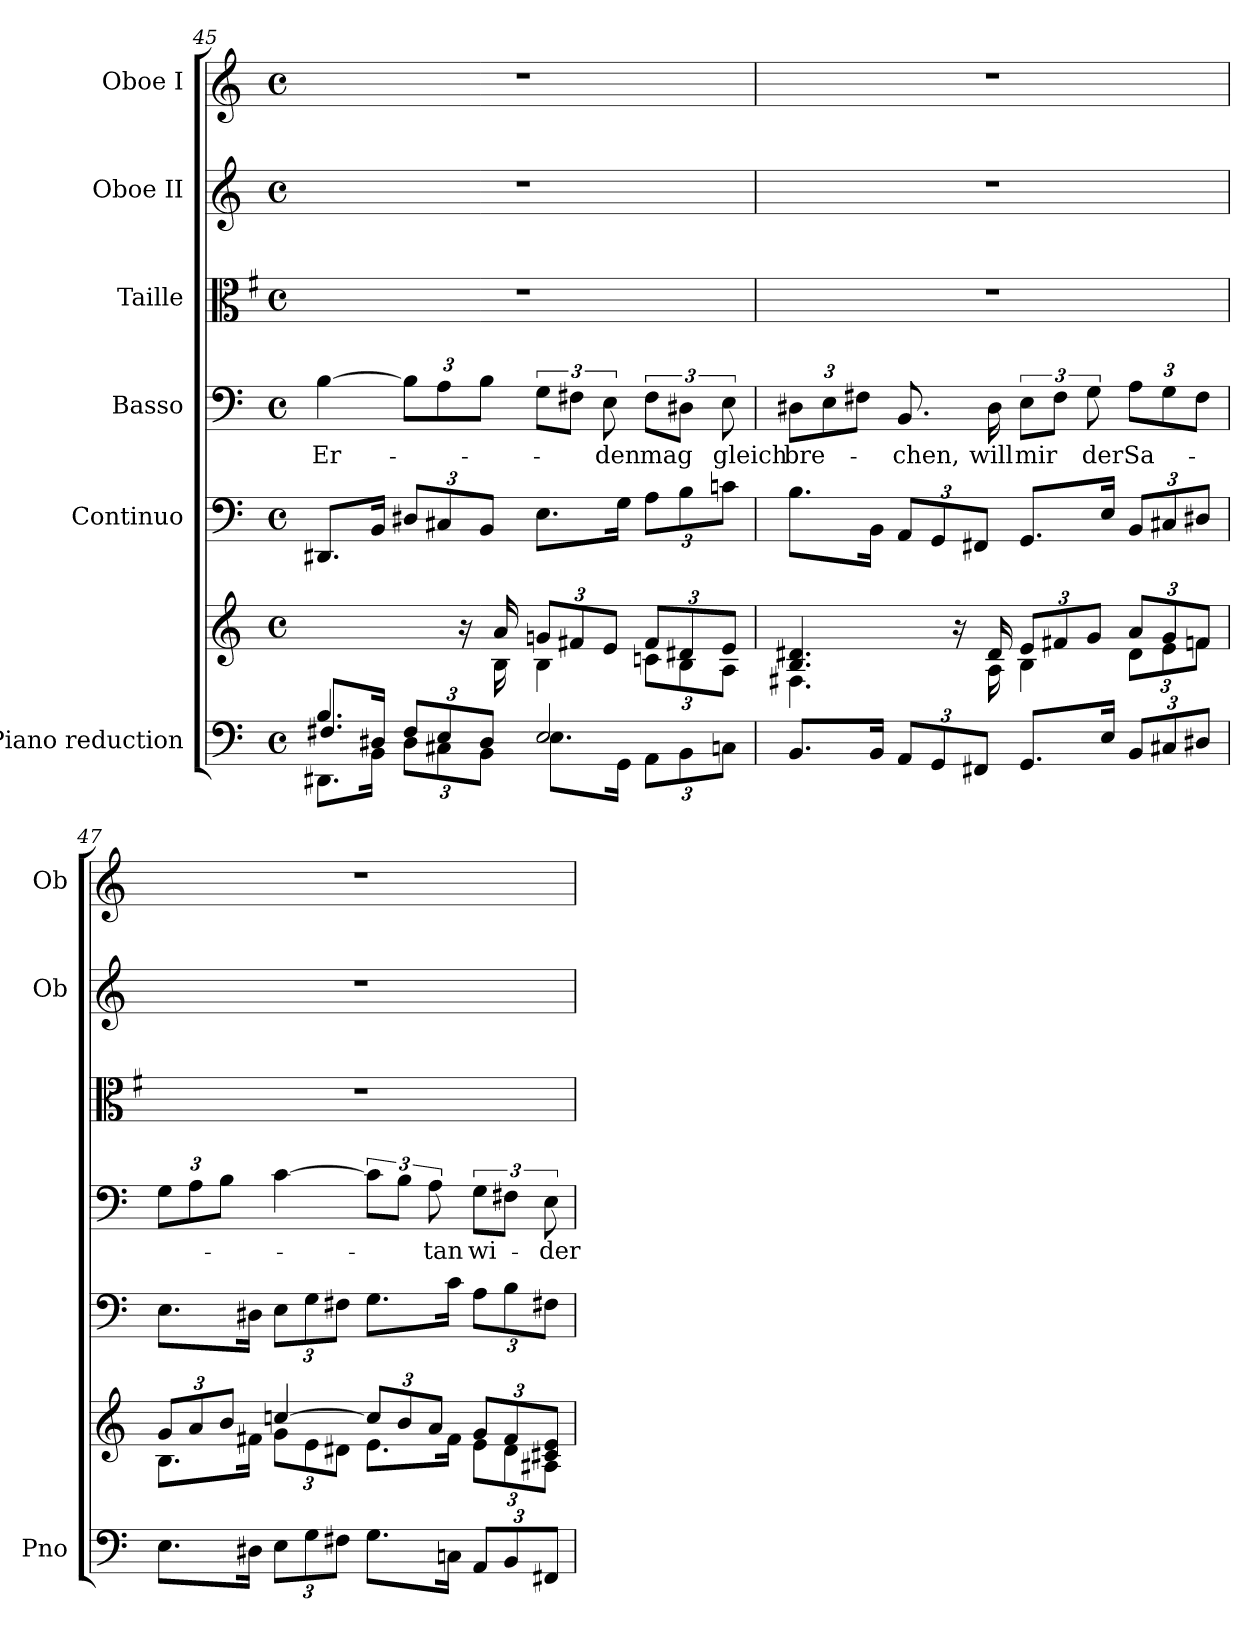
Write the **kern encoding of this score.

**kern	**kern	**kern	**kern	**text	**kern	**kern	**kern
*part6	*part6	*part5	*part4	*part4	*part3	*part2	*part1
*staff7	*staff6	*staff5	*staff4	*staff4	*staff3	*staff2	*staff1
*I"Piano reduction	*	*I"Continuo	*I"Basso	*	*I"Taille	*I"Oboe II	*I"Oboe I
*I'Pno	*	*	*	*	*	*I'Ob	*I'Ob
*clefF4	*clefG2	*clefF4	*clefF4	*	*clefC3	*clefG2	*clefG2
*	*	*	*	*	*ITrd4c7	*	*
*k[]	*k[]	*k[]	*k[]	*	*k[]	*k[]	*k[]
*M4/4	*M4/4	*M4/4	*M4/4	*	*M4/4	*M4/4	*M4/4
*met(c)	*met(c)	*met(c)	*met(c)	*	*met(c)	*met(c)	*met(c)
=45	=45	=45	=45	=45	=45	=45	=45
*^	*^	*	*	*	*	*	*
*	*^	*	*	*	*	*	*	*	*
!	!	!	!	!	!	!	!LO:LY:b	!	!	!
4.B/	8.F#X/L	8.DD#X\L	4ryy	4.ryy	8.DD#X/L	[4B\	Er-	1r	1r	1r
.	16D#X/Jk	16BB\Jk	.	.	16BB/Jk	.	.	.	.	.
*	*Xbrackettup	*	*	*	*Xbrackettup	*Xbrackettup	*	*	*	*
.	12F#/L	12D#\L	8ryy	.	12D#X/L	12B\L]	.	.	.	.
.	12E/	12C#X\	.	.	12C#X/	12A\	.	.	.	.
2ryy	.	.	16r	16ryy	.	.	.	.	.	.
.	12D#/J	12BB\J	.	.	12BB/J	12B\J	.	.	.	.
.	.	.	16a/	16B\	.	.	.	.	.	.
*	*	*	*Xbrackettup	*	*	*brackettup	*	*	*	*
.	2E/	8.E\L	12gn/L	4B\	8.E\L	12G\L	.	.	.	.
.	.	.	12f#X/	.	.	12F#X\J	.	.	.	.
!	!	!	!	!	!	!	!LO:LY:b	!	!	!
.	.	.	12e/J	.	.	12E\	-den	.	.	.
.	.	16GG\Jk	.	.	16G\Jk	.	.	.	.	.
!	!	!	!	!	!	!	!LO:LY:b	!	!	!
.	.	12AA\L	12f#/L	12cn\L	12A\L	12F#\L	mag	.	.	.
.	.	12BB\	12d#X/	12B\	12B\	12D#X\J	.	.	.	.
8ryy	.	.	.	.	.	.	.	.	.	.
!	!	!	!	!	!	!	!LO:LY:b	!	!	!
.	.	12Cn\J	12e/J	12A\J	12cn\J	12E\	gleich	.	.	.
*v	*v	*v	*	*	*	*	*	*	*	*
=46	=46	=46	=46	=46	=46	=46	=46	=46
*	*	*	*	*Xbrackettup	*	*	*	*
*^	*	*	*	*	*	*	*	*
*	*^	*	*	*	*	*	*	*	*
!	!	!	!	!	!	!	!LO:LY:b	!	!	!
*v	*v	*v	*	*	*	*	*	*	*	*
8.BB/L	4.B/ 4.d#X/	4.F#X\	8.B\L	12D#X\L	bre-	1r	1r	1r
.	.	.	.	12E\	.	.	.	.
.	.	.	.	12F#X\J	.	.	.	.
16BB/Jk	.	.	16BB\Jk	.	.	.	.	.
!	!	!	!	!	!LO:LY:b	!	!	!
12AA/L	.	.	12AA/L	8.BB/	-chen,	.	.	.
12GG/	.	.	12GG/	.	.	.	.	.
.	16r	16ryy	.	.	.	.	.	.
12FF#X/J	.	.	12FF#X/J	.	.	.	.	.
!	!	!	!	!	!LO:LY:b	!	!	!
.	16d#/	16A\	.	16D#\	will	.	.	.
*	*	*	*	*brackettup	*	*	*	*
!	!	!	!	!	!LO:LY:b	!	!	!
8.GG/L	12e/L	4B\	8.GG/L	12E\L	mir	.	.	.
.	12f#X/	.	.	12F#\J	.	.	.	.
!	!	!	!	!	!LO:LY:b	!	!	!
.	12g/J	.	.	12G\	der	.	.	.
16E/Jk	.	.	16E/Jk	.	.	.	.	.
*	*	*	*	*Xbrackettup	*	*	*	*
!	!	!	!	!	!LO:LY:b	!	!	!
12BB/L	12a/L	12d#\L	12BB/L	12A\L	Sa-	.	.	.
12C#X/	12g/	12e\	12C#X/	12G\	.	.	.	.
12D#X/J	12f#/J	12fn\J	12D#X/J	12F#\J	.	.	.	.
!!LO:LB:g=z
=47	=47	=47	=47	=47	=47	=47	=47	=47
8.E\L	12g/L	8.B\L	8.E\L	12G\L	.	1r	1r	1r
.	12a/	.	.	12A\	.	.	.	.
.	12b/J	.	.	12B\J	.	.	.	.
16D#X\Jk	.	16f#X\Jk	16D#X\Jk	.	.	.	.	.
12E\L	[4ccn/	12g\L	12E\L	[4c\	.	.	.	.
12G\	.	12e\	12G\	.	.	.	.	.
12F#X\J	.	12d#X\J	12F#X\J	.	.	.	.	.
*	*	*	*	*brackettup	*	*	*	*
8.G\L	12cc/L]	8.e\L	8.G\L	12c\L]	.	.	.	.
.	12b/	.	.	12B\J	.	.	.	.
!	!	!	!	!	!LO:LY:b	!	!	!
.	12a/J	.	.	12A\	tan	.	.	.
16Cn\Jk	.	16f#\Jk	16c\Jk	.	.	.	.	.
!	!	!	!	!	!LO:LY:b	!	!	!
12AA/L	12g/L	12e\L	12A\L	12G\L	wi-	.	.	.
12BB/	12f#/	12d#\	12B\	12F#X\J	.	.	.	.
!	!	!	!	!	!LO:LY:b	!	!	!
12FF#X/J	12c#X/ 12e/J	12A#X\J	12F#X\J	12E\	-der-	.	.	.
*	*v	*v	*	*	*	*	*	*
=	=	=	=	=	=	=	=
*-	*-	*-	*-	*-	*-	*-	*-
